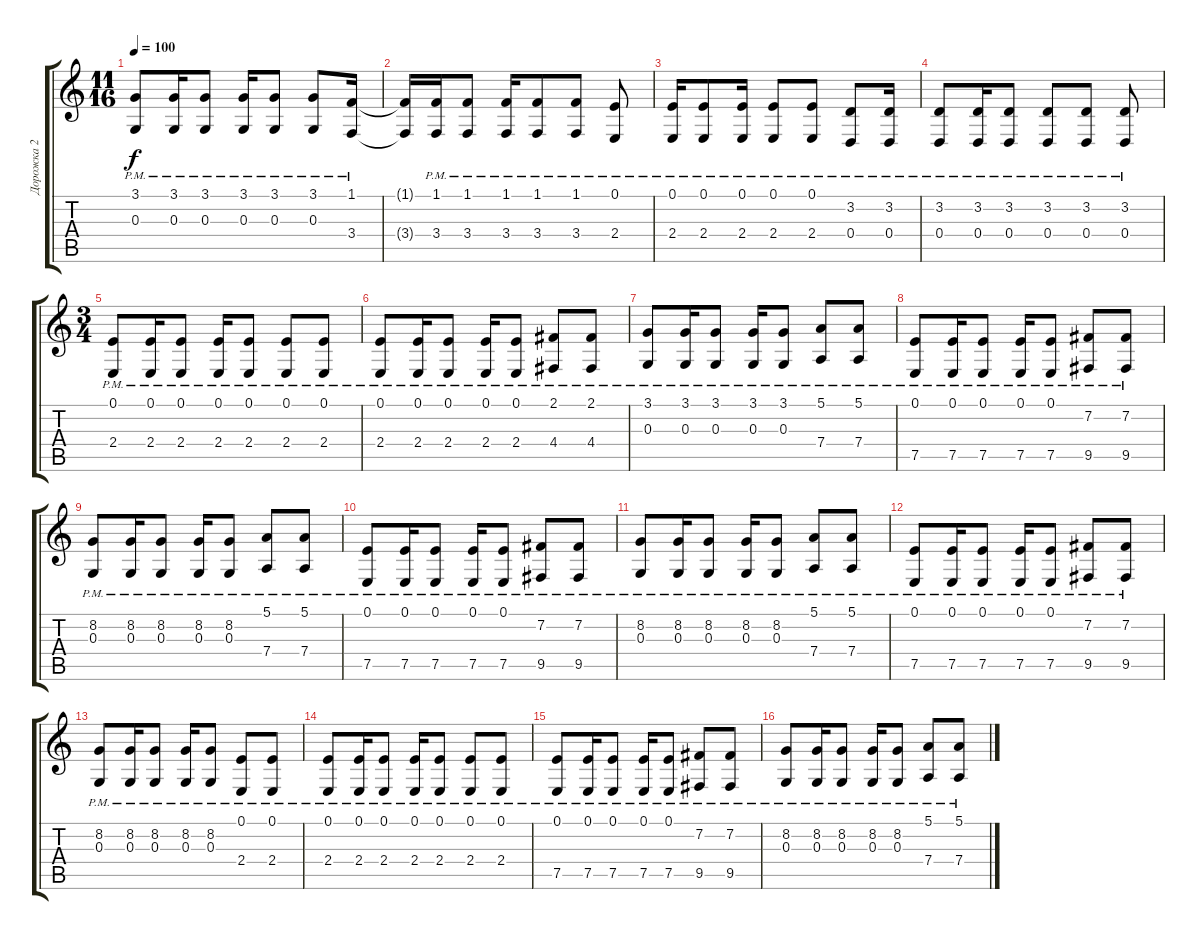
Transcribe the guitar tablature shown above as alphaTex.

\track ("Дорожка 2" "Дорожка 2") {instrument stringensemble1}
\staff {score tabs}
\tuning (E4 B3 G3 D3 A2 E2) {hide}
\ts (11 16)
\tempo 100
\clef g2
\ks c
(3.1{pm} 0.3{pm}).8{dy f} (3.1{pm} 0.3{pm}).16 (3.1{pm} 0.3{pm}).8 (3.1{pm} 0.3{pm}).16 (3.1{pm} 0.3{pm}).8 (3.1{pm} 0.3{pm}).8 (1.1{pm} 3.4{pm}).16 |
(1.1{t} 3.4{t}).16 (1.1{pm} 3.4{pm}).16 (1.1{pm} 3.4{pm}).8 (1.1{pm} 3.4{pm}).16 (1.1{pm} 3.4{pm}).8 (1.1{pm} 3.4{pm}).8 (0.1{pm} 2.4{pm}).8 |
(0.1{pm} 2.4{pm}).16 (0.1{pm} 2.4{pm}).8 (0.1{pm} 2.4{pm}).16 (0.1{pm} 2.4{pm}).8 (0.1{pm} 2.4{pm}).8 (3.2 0.4{pm}).8 (3.2 0.4{pm}).16 |
(3.2 0.4{pm}).8 (3.2 0.4{pm}).16 (3.2 0.4{pm}).8 (3.2 0.4{pm}).8 (3.2 0.4{pm}).8 (3.2 0.4{pm}).8 |
\ts (3 4)
(0.1{pm} 2.4{pm}).8 (0.1{pm} 2.4{pm}).16 (0.1{pm} 2.4{pm}).8 (0.1{pm} 2.4{pm}).16 (0.1{pm} 2.4{pm}).8 (0.1{pm} 2.4{pm}).8 (0.1{pm} 2.4{pm}).8 |
(0.1{pm} 2.4{pm}).8 (0.1{pm} 2.4{pm}).16 (0.1{pm} 2.4{pm}).8 (0.1{pm} 2.4{pm}).16 (0.1{pm} 2.4{pm}).8 (2.1{pm} 4.4{pm}).8 (2.1{pm} 4.4{pm}).8 |
(3.1{pm} 0.3{pm}).8 (3.1{pm} 0.3{pm}).16 (3.1{pm} 0.3{pm}).8 (3.1{pm} 0.3{pm}).16 (3.1{pm} 0.3{pm}).8 (5.1{pm} 7.4{pm}).8 (5.1{pm} 7.4{pm}).8 |
(0.1{pm} 7.5{pm}).8 (0.1{pm} 7.5{pm}).16 (0.1{pm} 7.5{pm}).8 (0.1{pm} 7.5{pm}).16 (0.1{pm} 7.5{pm}).8 (7.2{pm} 9.5{pm}).8 (7.2{pm} 9.5{pm}).8 |
(8.2{pm} 0.3{pm}).8 (8.2{pm} 0.3{pm}).16 (8.2{pm} 0.3{pm}).8 (8.2{pm} 0.3{pm}).16 (8.2{pm} 0.3{pm}).8 (5.1{pm} 7.4{pm}).8 (5.1{pm} 7.4{pm}).8 |
(0.1{pm} 7.5{pm}).8 (0.1{pm} 7.5{pm}).16 (0.1{pm} 7.5{pm}).8 (0.1{pm} 7.5{pm}).16 (0.1{pm} 7.5{pm}).8 (7.2{pm} 9.5{pm}).8 (7.2{pm} 9.5{pm}).8 |
(8.2{pm} 0.3{pm}).8 (8.2{pm} 0.3{pm}).16 (8.2{pm} 0.3{pm}).8 (8.2{pm} 0.3{pm}).16 (8.2{pm} 0.3{pm}).8 (5.1{pm} 7.4{pm}).8 (5.1{pm} 7.4{pm}).8 |
(0.1{pm} 7.5{pm}).8 (0.1{pm} 7.5{pm}).16 (0.1{pm} 7.5{pm}).8 (0.1{pm} 7.5{pm}).16 (0.1{pm} 7.5{pm}).8 (7.2{pm} 9.5{pm}).8 (7.2{pm} 9.5{pm}).8 |
(8.2{pm} 0.3{pm}).8 (8.2{pm} 0.3{pm}).16 (8.2{pm} 0.3{pm}).8 (8.2{pm} 0.3{pm}).16 (8.2{pm} 0.3{pm}).8 (0.1{pm} 2.4{pm}).8 (0.1{pm} 2.4{pm}).8 |
(0.1{pm} 2.4{pm}).8 (0.1{pm} 2.4{pm}).16 (0.1{pm} 2.4{pm}).8 (0.1{pm} 2.4{pm}).16 (0.1{pm} 2.4{pm}).8 (0.1{pm} 2.4{pm}).8 (0.1{pm} 2.4{pm}).8 |
(0.1{pm} 7.5{pm}).8 (0.1{pm} 7.5{pm}).16 (0.1{pm} 7.5{pm}).8 (0.1{pm} 7.5{pm}).16 (0.1{pm} 7.5{pm}).8 (7.2{pm} 9.5{pm}).8 (7.2{pm} 9.5{pm}).8 |
(8.2{pm} 0.3{pm}).8 (8.2{pm} 0.3{pm}).16 (8.2{pm} 0.3{pm}).8 (8.2{pm} 0.3{pm}).16 (8.2{pm} 0.3{pm}).8 (5.1{pm} 7.4{pm}).8 (5.1{pm} 7.4{pm}).8
